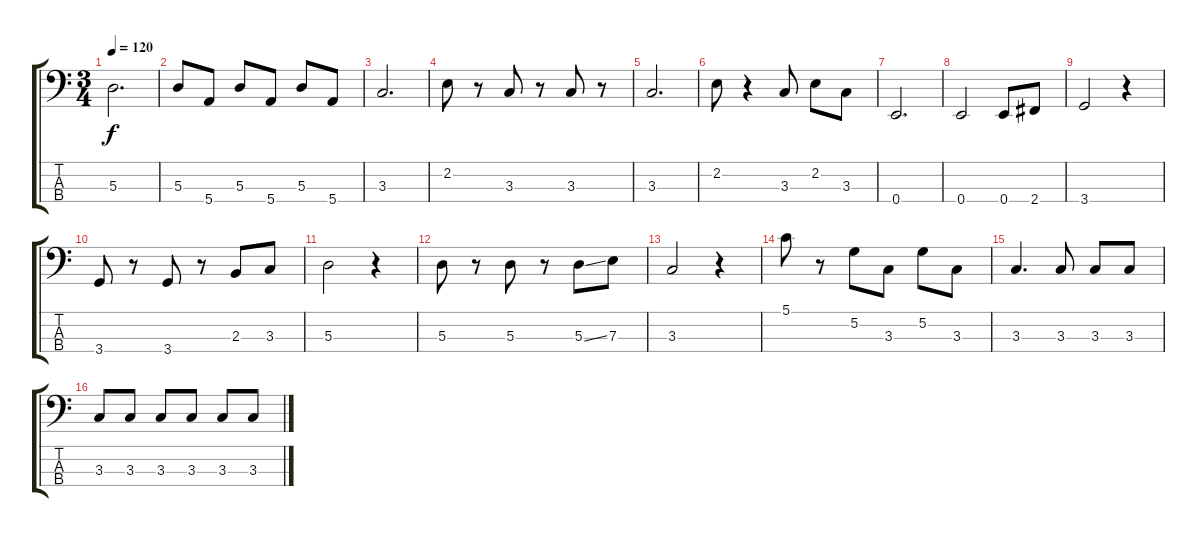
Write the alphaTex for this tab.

\track "" {instrument electricbassfinger}
\staff {score tabs}
\tuning (G2 D2 A1 E1) {hide}
\ts (3 4)
\tempo 120
\clef f4
\ks c
5.3.2{d dy f} |
5.3.8 5.4.8 5.3.8 5.4.8 5.3.8 5.4.8 |
3.3.2{d} |
2.2.8 r.8 3.3.8 r.8 3.3.8 r.8 |
3.3.2{d} |
2.2.8 r.4 3.3.8 2.2.8 3.3.8 |
0.4.2{d} |
0.4.2 0.4.8 2.4.8 |
3.4.2 r.4 |
3.4.8 r.8 3.4.8 r.8 2.3.8 3.3.8 |
5.3.2 r.4 |
5.3.8 r.8 5.3.8 r.8 5.3{ss}.8 7.3.8 |
3.3.2 r.4 |
5.1.8 r.8 5.2.8 3.3.8 5.2.8 3.3.8 |
3.3.4{d} 3.3.8 3.3.8 3.3.8 |
3.3.8 3.3.8 3.3.8 3.3.8 3.3.8 3.3.8
